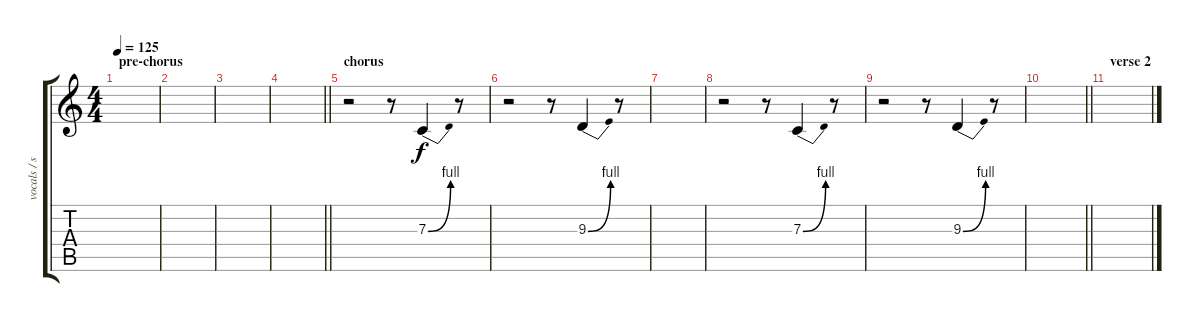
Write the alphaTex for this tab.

\track ("vocals / strings" "vocals / s") {instrument lead6voice}
\staff {score tabs}
\tuning (D4 A3 F3 C3 G2 D2) {hide}
\ts (4 4)
\section ("" "pre-chorus")
\tempo 125
\clef g2
\ks c
|
|
|
\barLineRight lightlight
|
\section ("" "chorus")
r.2 r.8 7.3{be (bend 0 0 60 4)}.4 r.8 |
r.2 r.8 9.3{be (bend 0 0 60 4)}.4 r.8 |
|
r.2 r.8 7.3{be (bend 0 0 60 4)}.4 r.8 |
r.2 r.8 9.3{be (bend 0 0 60 4)}.4 r.8 |
\barLineRight lightlight
|
\section ("" "verse 2")
